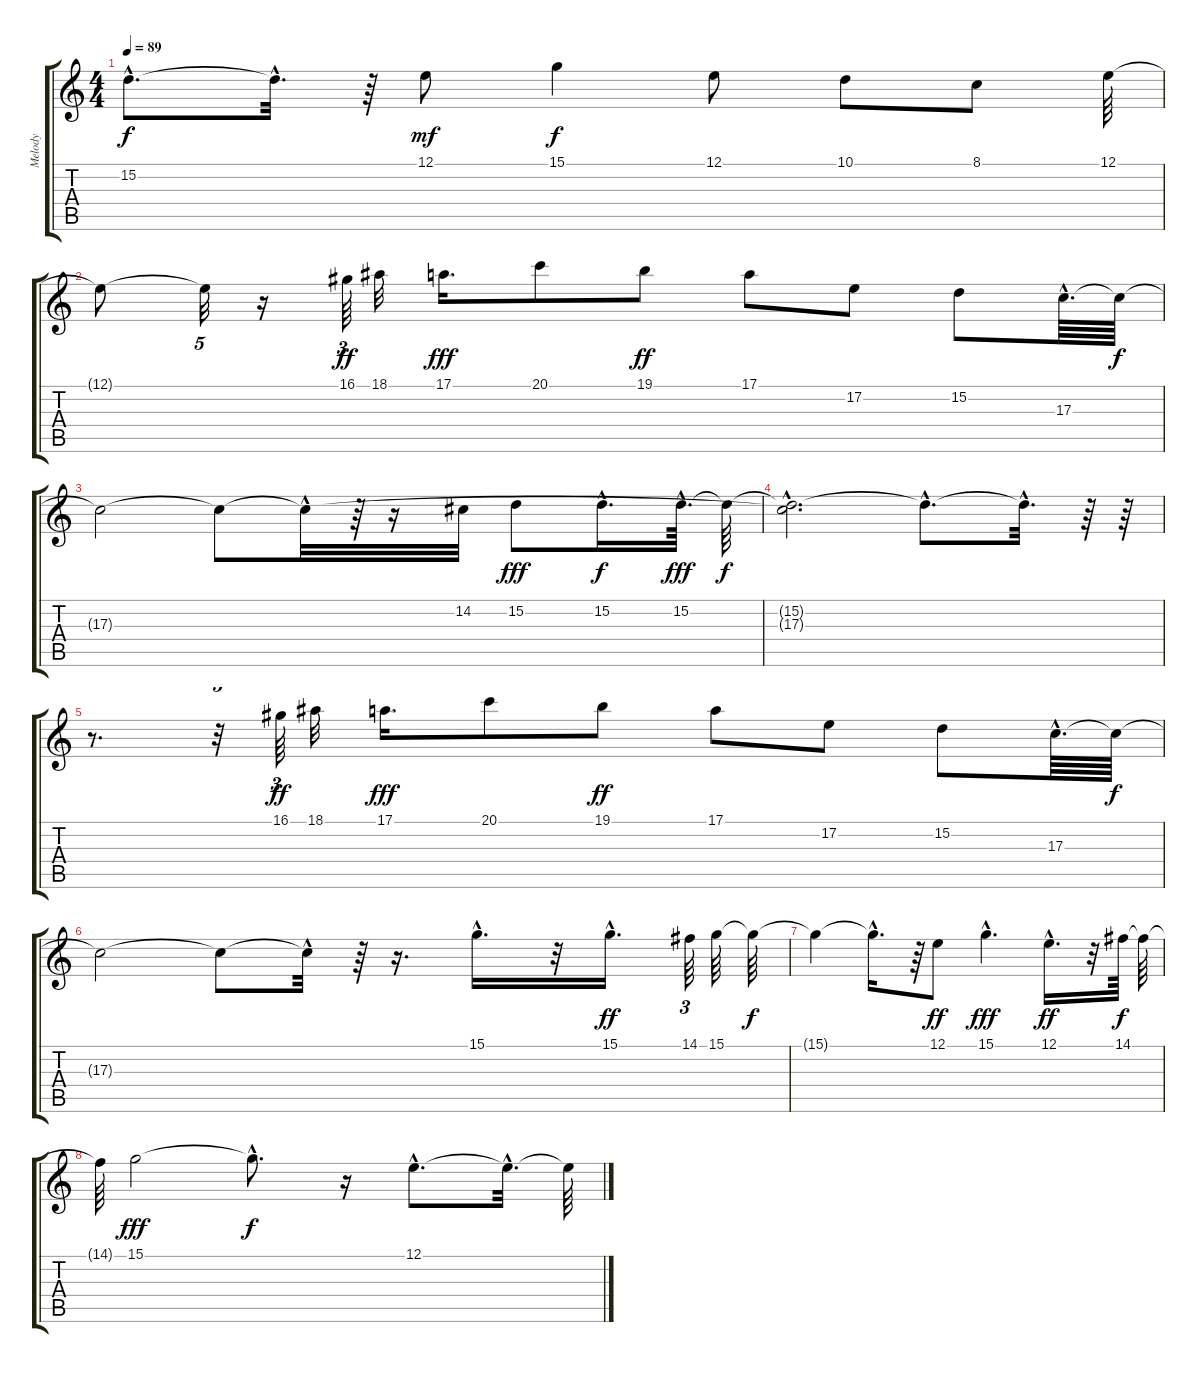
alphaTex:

\track ("Melody" "Melody") {instrument shakuhachi}
\staff {score tabs}
\tuning (E4 B3 G3 D3 A2 E2) {hide}
\ts (4 4)
\tempo 89
\clef g2
\ks c
15.2{hac t}.8{d dy f} 15.2{hac t}.32{d} r.64 12.1.8{dy mf volume 14} 15.1.4{dy f} 12.1.8{volume 15} 10.1.8{volume 16} 8.1.8{volume 16} 12.1.64 |
12.1{t}.8 12.1{t}.32{tu (5 4)} r.16 16.1.64{tu (3 2) dy ff} 18.1.32 17.1.16{d dy fff} 20.1.8 19.1.8{dy ff} 17.1.8 17.2.8 15.2.8 17.3{hac}.64{d} 17.3{t}.64{dy f} |
17.3{t}.2 17.3{t}.8 17.3{hac t}.32 r.64 r.16 14.2.32{volume 14} 15.2.8{dy fff volume 14} 15.2{hac}.16{d dy f volume 13} 15.2{hac}.64{d dy fff volume 12} 15.2{t}.64{dy f} |
(15.2{hac t} 17.3{hac t}).2{d} 15.2{hac t}.8{d} 15.2{hac t}.32{d} r.64 r.64 |
r.8{d} r.32{tu (5 4)} 16.1.64{tu (3 2) dy ff} 18.1.32 17.1.16{d dy fff} 20.1.8 19.1.8{dy ff} 17.1.8 17.2.8 15.2.8 17.3{hac}.64{d} 17.3{t}.64{dy f} |
17.3{t}.2 17.3{t}.8 17.3{hac t}.32 r.64 r.16{d} 15.1{hac}.16{d volume 13} r.32 15.1{hac}.16{d dy ff} 14.1.64{tu (3 2) volume 13} 15.1.64 15.1{t}.64{dy f} |
15.1{t}.4 15.1{hac t}.16{d} r.64 12.1.8{dy ff} 15.1{hac}.4{d dy fff} 12.1{hac}.16{d dy ff} r.32 14.1.64{dy f} 14.1{t}.64 |
14.1{t}.64 15.1.2{dy fff} 15.1{hac t}.8{d dy f} r.16 12.1{hac}.8{d} 12.1{hac t}.32{d} 12.1{t}.64
